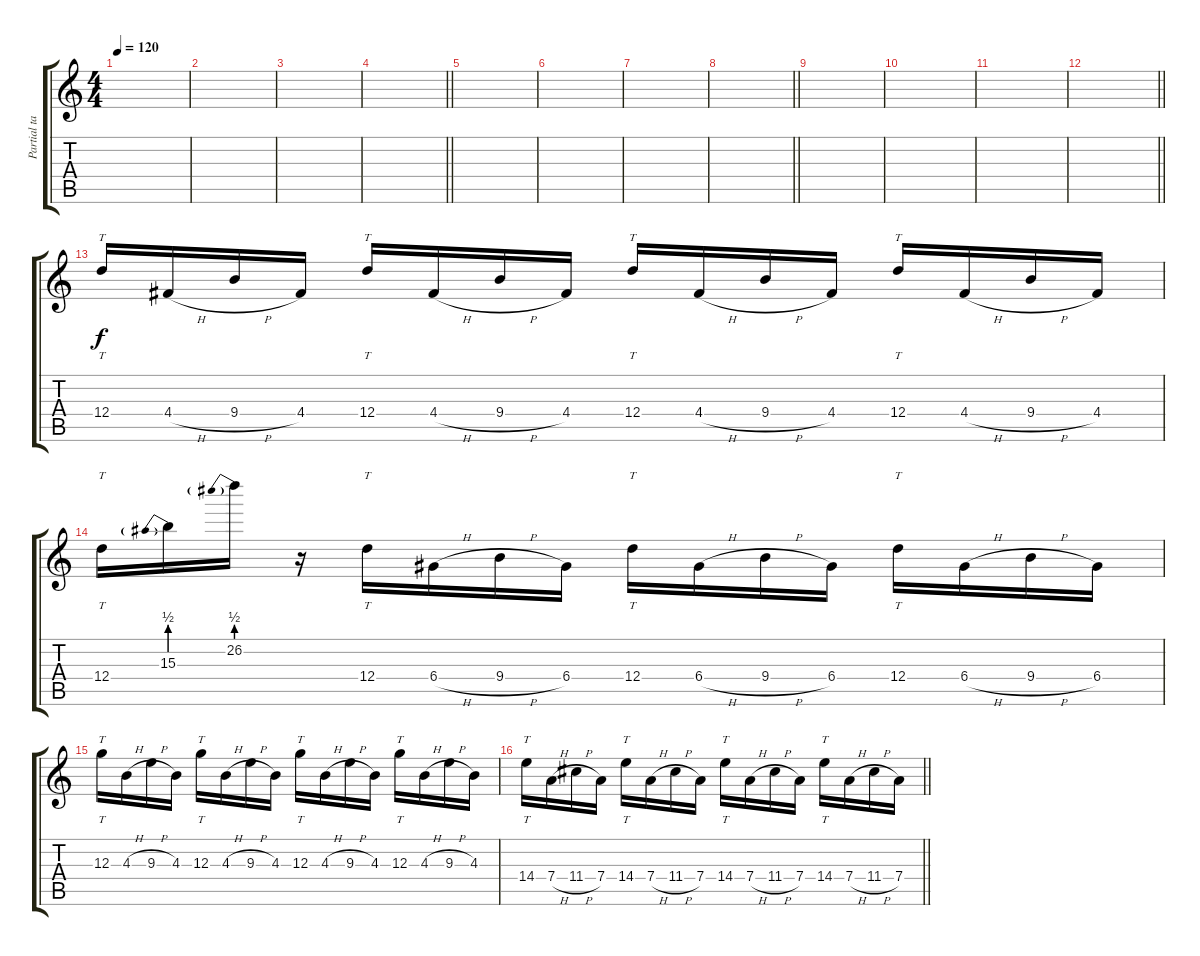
\track ("Partial tapping guitar" "Partial ta") {instrument overdrivenguitar}
\staff {score tabs}
\tuning (E4 B3 G3 D3 A2 E2) {hide}
\ts (4 4)
\tempo 120
\clef g2
\ks c
|
|
|
\barLineRight lightlight
|
|
|
|
\barLineRight lightlight
|
|
|
|
\barLineRight lightlight
|
12.4.16{tt} 4.4{h}.16 9.4{h}.16 4.4.16 12.4.16{tt} 4.4{h}.16 9.4{h}.16 4.4.16 12.4.16{tt} 4.4{h}.16 9.4{h}.16 4.4.16 12.4.16{tt} 4.4{h}.16 9.4{h}.16 4.4.16 |
12.4.16{tt} 15.3{be (prebend 0 2 60 2)}.16 26.2{be (prebend 0 2 60 2)}.16 r.16 12.4.16{tt} 6.4{h}.16 9.4{h}.16 6.4.16 12.4.16{tt} 6.4{h}.16 9.4{h}.16 6.4.16 12.4.16{tt} 6.4{h}.16 9.4{h}.16 6.4.16 |
12.3.16{tt} 4.3{h}.16 9.3{h}.16 4.3.16 12.3.16{tt} 4.3{h}.16 9.3{h}.16 4.3.16 12.3.16{tt} 4.3{h}.16 9.3{h}.16 4.3.16 12.3.16{tt} 4.3{h}.16 9.3{h}.16 4.3.16 |
\barLineRight lightlight
14.4.16{tt} 7.4{h}.16 11.4{h}.16 7.4.16 14.4.16{tt} 7.4{h}.16 11.4{h}.16 7.4.16 14.4.16{tt} 7.4{h}.16 11.4{h}.16 7.4.16 14.4.16{tt} 7.4{h}.16 11.4{h}.16 7.4.16
